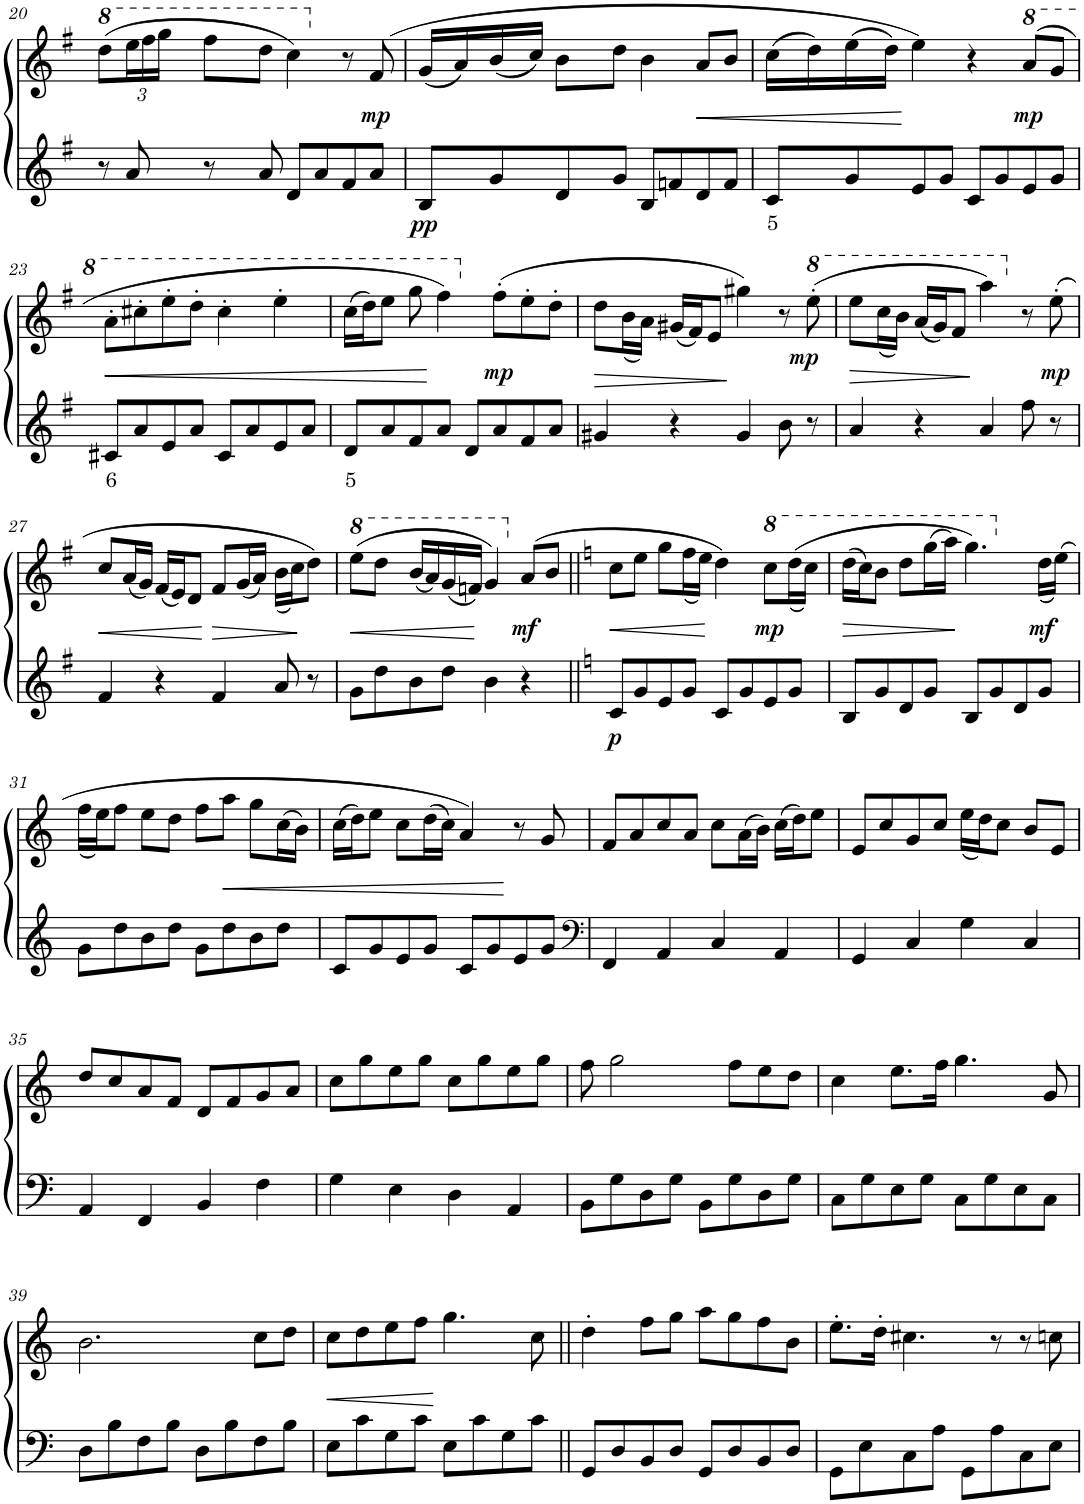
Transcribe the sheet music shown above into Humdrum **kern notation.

**kern	**text	**kern	**dynam	**harte	**kern	**text	**text	**kern	**kern	**harte
*part4	*part4	*part4	*part4	*part4	*part3	*part3	*part3	*part2	*part1	*part1
*staff5	*staff5	*staff4	*staff4/5	*	*staff3	*staff3	*staff3	*staff2	*staff1	*
*I"Piano	*	*	*	*	*I"Piano	*	*	*I"Piano	*I"Piano	*
*I'Pno	*	*	*	*	*I'Pno	*	*	*I'Pno	*I'Pno	*
!!LO:PB:g=z
*clefG2	*	*clefG2	*	*	*clefF4	*	*	*clefG2	*clefG2	*
*k[f#]	*	*k[f#]	*	*	*k[f#]	*	*	*k[f#]	*k[f#]	*
*M4/4	*	*M4/4	*	*	*M4/4	*	*	*M4/4	*M4/4	*
*	*	*8va	*	*	*	*	*	*	*	*
=20	=20	=20	=20	=20	=20	=20	=20	=20	=20	=20
8r	.	(8ddd\L	.	.	1C	5	.	1d 1f# 1a	1a	.
*	*	*Xbrackettup	*	*	*	*	*	*	*	*
8a/	.	24eee\L	.	.	.	.	.	.	.	.
.	.	24fff#\	.	.	.	.	.	.	.	.
.	.	24ggg\JJ	.	.	.	.	.	.	.	.
8r	.	8fff#\L	.	.	.	.	.	.	.	.
8a/	.	8ddd\J	.	.	.	.	.	.	.	.
8d/L	.	4ccc\)	.	.	.	.	.	.	.	.
8a/	.	.	.	.	.	.	.	.	.	.
*	*	*X8va	*	*	*	*	*	*	*	*
8f#/	.	8r	.	.	.	.	.	.	.	.
!	!	!	!LO:DY:b	!	!	!	!	!	!	!
8a/J	.	(8f#/	mp	.	.	.	.	.	.	.
=21	=21	=21	=21	=21	=21	=21	=21	=21	=21	=21
!	!	!	!LO:DY:b=2	!	!	!	!	!	!	!
8B/L	.	(16g/LL	pp	G:maj/3	1r	.	.	1r	1r	.
.	.	16a/)	.	.	.	.	.	.	.	.
8g/	.	(16b/	.	.	.	.	.	.	.	.
.	.	16cc/JJ)	.	.	.	.	.	.	.	.
8d/	.	8b\L	.	.	.	.	.	.	.	.
8g/J	.	8dd\J	.	.	.	.	.	.	.	.
8B/L	.	4b\	.	.	.	.	.	.	.	.
8fn/	.	.	.	.	.	.	.	.	.	.
!	!	!	!LO:HP:b	!	!	!	!	!	!	!
8d/	.	8a/L	<	.	.	.	.	.	.	.
8f/J	.	8b/J	.	.	.	.	.	.	.	.
=22	=22	=22	=22	=22	=22	=22	=22	=22	=22	=22
!	!LO:LY:b	!	!	!	!	!	!	!	!	!
8c/L	5	(16cc\LL	.	.	1r	.	.	1r	1r	.
.	.	16dd\)	.	.	.	.	.	.	.	.
8g/	.	(16ee\	.	.	.	.	.	.	.	.
.	.	16dd\JJ)	.	.	.	.	.	.	.	.
8e/	.	4ee\)	[	.	.	.	.	.	.	.
8g/J	.	.	.	.	.	.	.	.	.	.
8c/L	.	4r	.	.	.	.	.	.	.	.
8g/	.	.	.	.	.	.	.	.	.	.
*	*	*8va	*	*	*	*	*	*	*	*
!	!	!	!LO:DY:b	!	!	!	!	!	!	!
8e/	.	(8aa/L	mp	.	.	.	.	.	.	.
8g/J	.	8gg/J	.	.	.	.	.	.	.	.
!!LO:LB:g=z
=23	=23	=23	=23	=23	=23	=23	=23	=23	=23	=23
!	!LO:LY:b	!	!LO:HP:b	!	!	!	!	!	!	!
8c#X/L	6	8aa'\L	<	.	1r	.	.	1r	1r	.
8a/	.	8ccc#X'\	.	.	.	.	.	.	.	.
8e/	.	8eee'\	.	.	.	.	.	.	.	.
8a/J	.	8ddd'\J	.	.	.	.	.	.	.	.
8c#/L	.	4ccc#'\	.	.	.	.	.	.	.	.
8a/	.	.	.	.	.	.	.	.	.	.
8e/	.	4eee'\	.	.	.	.	.	.	.	.
8a/J	.	.	.	.	.	.	.	.	.	.
=24	=24	=24	=24	=24	=24	=24	=24	=24	=24	=24
!	!LO:LY:b	!	!	!	!	!	!	!	!	!
8d/L	5	(16ccc\LL	.	.	1r	.	.	1r	1r	.
.	.	16ddd\J)	.	.	.	.	.	.	.	.
8a/	.	8eee\J	.	.	.	.	.	.	.	.
8f#/	.	8ggg\	.	.	.	.	.	.	.	.
8a/J	.	4fff#\)	[	.	.	.	.	.	.	.
8d/L	.	.	.	.	.	.	.	.	.	.
*	*	*X8va	*	*	*	*	*	*	*	*
!	!	!	!LO:DY:b	!	!	!	!	!	!	!
8a/	.	(8ff#'\L	mp	.	.	.	.	.	.	.
8f#/	.	8ee'\	.	.	.	.	.	.	.	.
8a/J	.	8dd'\J	.	.	.	.	.	.	.	.
=25	=25	=25	=25	=25	=25	=25	=25	=25	=25	=25
!	!	!	!LO:HP:b	!LO:H:kt=7	!	!	!	!	!	!
4g#X/	.	8dd\L	>	E:7/3	1GG#X	6	5	1e 1b 1dd	1dd	.
.	.	(<16b\L	.	.	.	.	.	.	.	.
.	.	16a\JJ)	.	.	.	.	.	.	.	.
4r	.	(<16g#X/LL	.	.	.	.	.	.	.	.
.	.	16f#/J)	.	.	.	.	.	.	.	.
.	.	8e/J	.	.	.	.	.	.	.	.
4g#/	.	4gg#X\)	]	.	.	.	.	.	.	.
8b\	.	8r	.	.	.	.	.	.	.	.
*	*	*8va	*	*	*	*	*	*	*	*
!	!	!	!LO:DY:b	!	!	!	!	!	!	!
8r	.	(8eee'\	mp	.	.	.	.	.	.	.
=26	=26	=26	=26	=26	=26	=26	=26	=26	=26	=26
!	!	!	!LO:HP:b	!LO:H:kt=m	!	!	!	!	!	!
4a/	.	8eee\L	>	A:min	1AA	5	.	1e 1a 1cc	1cc	.
.	.	(<16ccc\L	.	.	.	.	.	.	.	.
.	.	16bb\JJ)	.	.	.	.	.	.	.	.
4r	.	(<16aa/LL	.	.	.	.	.	.	.	.
.	.	16gg/J)	.	.	.	.	.	.	.	.
.	.	8ff#/J	.	.	.	.	.	.	.	.
4a/	.	4aaa\)	]	.	.	.	.	.	.	.
*	*	*X8va	*	*	*	*	*	*	*	*
8ff#\	.	8r	.	.	.	.	.	.	.	.
!	!	!	!LO:DY:b	!	!	!	!	!	!	!
8r	.	(8ee'\	mp	.	.	.	.	.	.	.
!!LO:LB:g=z
=27	=27	=27	=27	=27	=27	=27	=27	=27	=27	=27
!	!	!	!LO:HP:b	!LO:H:kt=7	!	!	!	!	!	!
4f#/	.	8cc/L	<	D:7/3	1FF#	6	5	1d 1a 1cc	1cc	.
.	.	(<16a/L	.	.	.	.	.	.	.	.
.	.	16g/JJ)	.	.	.	.	.	.	.	.
4r	.	(<16f#/LL	.	.	.	.	.	.	.	.
.	.	16e/J)	.	.	.	.	.	.	.	.
.	.	8d/J	.	.	.	.	.	.	.	.
!	!	!	!LO:HP:n=1:b	!	!	!	!	!	!	!
4f#/	.	8f#/L	[ >	.	.	.	.	.	.	.
.	.	(<16g/L	.	.	.	.	.	.	.	.
.	.	16a/JJ)	.	.	.	.	.	.	.	.
8a/	.	(<16b\LL	.	.	.	.	.	.	.	.
.	.	16cc\J)	.	.	.	.	.	.	.	.
8r	.	8dd\J)	]	.	.	.	.	.	.	.
=28	=28	=28	=28	=28	=28	=28	=28	=28	=28	=28
!	!	!	!LO:HP:b	!	!	!	!	!	!	!
8g\L	.	(8eee\L	<	G:maj	1GG	5	.	1d 1g 1b	1b	.
*	*	*8va	*	*	*	*	*	*	*	*
8dd\	.	8ddd\J	.	.	.	.	.	.	.	.
8b\	.	(<16bb/LL	.	.	.	.	.	.	.	.
.	.	16aa/)	.	.	.	.	.	.	.	.
8dd\J	.	(<16gg/	.	.	.	.	.	.	.	.
.	.	16ffn/JJ)	.	.	.	.	.	.	.	.
4b\	.	4gg/)	[	.	.	.	.	.	.	.
*	*	*X8va	*	*	*	*	*	*	*	*
!	!	!	!LO:DY:b	!	!	!	!	!	!	!
4r	.	(8a/L	mf	.	.	.	.	.	.	.
.	.	8b/J	.	.	.	.	.	.	.	.
=29||	=29||	=29||	=29||	=29||	=29||	=29||	=29||	=29||	=29||	=29||
*k[]	*	*k[]	*	*	*k[]	*	*	*k[]	*k[]	*
!	!	!	!	!	!	!	!	!	!LO:TX:a:t=Jupiter	!
!	!	!	!LO:HP:b	!	!	!	!	!	!	!
!	!	!	!LO:DY:n=1:b=2	!	!	!	!	!	!	!
8c/L	.	8cc\L	< p	.	1C	5	.	1e 1g 1cc	1cc	C:maj
8g/	.	8ee\J	.	.	.	.	.	.	.	.
8e/	.	8gg\L	.	.	.	.	.	.	.	.
8g/J	.	(<16ff\L	.	.	.	.	.	.	.	.
.	.	16ee\JJ)	.	.	.	.	.	.	.	.
8c/L	.	4dd\)	[	.	.	.	.	.	.	.
8g/	.	.	.	.	.	.	.	.	.	.
*	*	*8va	*	*	*	*	*	*	*	*
!	!	!	!LO:DY:n=2:b	!	!	!	!	!	!	!
8e/	.	8ccc\L	mp	.	.	.	.	.	.	.
8g/J	.	(<(16ddd\L	.	.	.	.	.	.	.	.
.	.	16ccc\JJ)	.	.	.	.	.	.	.	.
=30	=30	=30	=30	=30	=30	=30	=30	=30	=30	=30
!	!	!	!LO:HP:b	!	!	!	!	!	!	!
8B/L	.	(16ddd\LL	>	.	1BB	6	.	1d 1g 1b	1dd	G:maj/3
.	.	16ccc\J)	.	.	.	.	.	.	.	.
8g/	.	8bb\J	.	.	.	.	.	.	.	.
8d/	.	8ddd\L	.	.	.	.	.	.	.	.
8g/J	.	(>16ggg\L	.	.	.	.	.	.	.	.
.	.	16aaa\JJ)	.	.	.	.	.	.	.	.
8B/L	.	4.ggg\)	]	.	.	.	.	.	.	.
8g/	.	.	.	.	.	.	.	.	.	.
8d/	.	.	.	.	.	.	.	.	.	.
*	*	*X8va	*	*	*	*	*	*	*	*
!	!	!	!LO:DY:b	!	!	!	!	!	!	!
8g/J	.	(<16dd\LL	mf	.	.	.	.	.	.	.
.	.	(16ee\JJ)	.	.	.	.	.	.	.	.
!!LO:LB:g=z
=31	=31	=31	=31	=31	=31	=31	=31	=31	=31	=31
8g\L	.	(<16ff\LL	.	.	1GG	5	.	1g 1b 1dd	1ff	G:maj
.	.	16ee\J)	.	.	.	.	.	.	.	.
8dd\	.	8ff\J	.	.	.	.	.	.	.	.
8b\	.	8ee\L	.	.	.	.	.	.	.	.
8dd\J	.	8dd\J	.	.	.	.	.	.	.	.
8g\L	.	8ff\L	.	.	.	.	.	.	.	.
!	!	!	!LO:HP:b	!	!	!	!	!	!	!
8dd\	.	8aa\J	<	.	.	.	.	.	.	.
8b\	.	8gg\L	.	.	.	.	.	.	.	.
8dd\J	.	(16cc\L	.	.	.	.	.	.	.	.
.	.	16b\JJ)	.	.	.	.	.	.	.	.
=32	=32	=32	=32	=32	=32	=32	=32	=32	=32	=32
8c/L	.	(16cc\LL	.	.	1C	5	.	1e 1g 1cc	1ee	C:maj
.	.	16dd\J)	.	.	.	.	.	.	.	.
8g/	.	8ee\J	.	.	.	.	.	.	.	.
8e/	.	8cc\L	.	.	.	.	.	.	.	.
8g/J	.	(16dd\L	.	.	.	.	.	.	.	.
.	.	16cc\JJ)	.	.	.	.	.	.	.	.
8c/L	.	4a/)	.	.	.	.	.	.	.	.
8g/	.	.	.	.	.	.	.	.	.	.
8e/	.	8r	[	.	.	.	.	.	.	.
8g/J	.	8g/	.	.	.	.	.	.	.	.
=33	=33	=33	=33	=33	=33	=33	=33	=33	=33	=33
*clefF4	*	*	*	*	*	*	*	*	*	*
!	!	!	!	!	!	!	!	!	!LO:TX:a:t=Prinner	!
4FF/	.	8f/L	.	.	1F	5	.	1f 1a 1cc	1aa	.
.	.	8a/	.	.	.	.	.	.	.	.
4AA/	.	8cc/	.	.	.	.	.	.	.	.
.	.	8a/J	.	.	.	.	.	.	.	.
4C/	.	8cc\L	.	.	.	.	.	.	.	.
.	.	(16a\L	.	.	.	.	.	.	.	.
.	.	16b\JJ)	.	.	.	.	.	.	.	.
4AA/	.	(16cc\LL	.	.	.	.	.	.	.	.
.	.	16dd\J)	.	.	.	.	.	.	.	.
.	.	8ee\J	.	.	.	.	.	.	.	.
=34	=34	=34	=34	=34	=34	=34	=34	=34	=34	=34
4GG/	.	8e/L	.	.	1E	6	.	1c 1g 1cc	1gg	.
.	.	8cc/	.	.	.	.	.	.	.	.
4C/	.	8g/	.	.	.	.	.	.	.	.
.	.	8cc/J	.	.	.	.	.	.	.	.
4G\	.	(<16ee\LL	.	.	.	.	.	.	.	.
.	.	16dd\J)	.	.	.	.	.	.	.	.
.	.	8cc\J	.	.	.	.	.	.	.	.
4C/	.	8b/L	.	.	.	.	.	.	.	.
.	.	8e/J	.	.	.	.	.	.	.	.
!!LO:LB:g=z
=35	=35	=35	=35	=35	=35	=35	=35	=35	=35	=35
4AA/	.	8dd/L	.	.	2D	7	.	2f 2a 2cc	1ff	.
.	.	8cc/	.	.	.	.	.	.	.	.
4FF/	.	8a/	.	.	.	.	.	.	.	.
.	.	8f/J	.	.	.	.	.	.	.	.
4BB/	.	8d/L	.	.	2D	6	.	2f 2f 2b	.	.
.	.	8f/	.	.	.	.	.	.	.	.
4F\	.	8g/	.	.	.	.	.	.	.	.
.	.	8a/J	.	.	.	.	.	.	.	.
=36	=36	=36	=36	=36	=36	=36	=36	=36	=36	=36
4G\	.	8cc\L	.	.	1C	5	.	1e 1g 1cc	1ee	.
.	.	8gg\	.	.	.	.	.	.	.	.
4E\	.	8ee\	.	.	.	.	.	.	.	.
.	.	8gg\J	.	.	.	.	.	.	.	.
4D\	.	8cc\L	.	.	.	.	.	.	.	.
.	.	8gg\	.	.	.	.	.	.	.	.
4AA/	.	8ee\	.	.	.	.	.	.	.	.
.	.	8gg\J	.	.	.	.	.	.	.	.
=37	=37	=37	=37	=37	=37	=37	=37	=37	=37	=37
!	!	!	!	!	!	!	!	!	!LO:TX:a:t=Fenaroli	!
8BB\L	.	8ff\	.	.	1BB	6	.	1g 1g 1dd	1ff	.
8G\	.	2gg\	.	.	.	.	.	.	.	.
8D\	.	.	.	.	.	.	.	.	.	.
8G\J	.	.	.	.	.	.	.	.	.	.
8BB\L	.	.	.	.	.	.	.	.	.	.
8G\	.	8ff\L	.	.	.	.	.	.	.	.
8D\	.	8ee\	.	.	.	.	.	.	.	.
8G\J	.	8dd\J	.	.	.	.	.	.	.	.
=38	=38	=38	=38	=38	=38	=38	=38	=38	=38	=38
8C\L	.	4cc\	.	.	1C	5	.	1e 1g 1cc	1ee	.
8G\	.	.	.	.	.	.	.	.	.	.
8E\	.	8.ee\L	.	.	.	.	.	.	.	.
8G\J	.	.	.	.	.	.	.	.	.	.
.	.	16ff\Jk	.	.	.	.	.	.	.	.
8C\L	.	4.gg\	.	.	.	.	.	.	.	.
8G\	.	.	.	.	.	.	.	.	.	.
8E\	.	.	.	.	.	.	.	.	.	.
8C\J	.	8g/	.	.	.	.	.	.	.	.
!!LO:LB:g=z
=39	=39	=39	=39	=39	=39	=39	=39	=39	=39	=39
8D\L	.	2.b\	.	.	1D	6	.	1d 1f 1b	1b	.
8B\	.	.	.	.	.	.	.	.	.	.
8F\	.	.	.	.	.	.	.	.	.	.
8B\J	.	.	.	.	.	.	.	.	.	.
8D\L	.	.	.	.	.	.	.	.	.	.
8B\	.	.	.	.	.	.	.	.	.	.
8F\	.	8cc\L	.	.	.	.	.	.	.	.
8B\J	.	8dd\J	.	.	.	.	.	.	.	.
=40	=40	=40	=40	=40	=40	=40	=40	=40	=40	=40
!	!	!	!LO:HP:b	!	!	!	!	!	!	!
8E\L	.	8cc\L	<	.	1E	6	.	1c 1g 1cc	1cc	.
8c\	.	8dd\	.	.	.	.	.	.	.	.
8G\	.	8ee\	.	.	.	.	.	.	.	.
8c\J	.	8ff\J	.	.	.	.	.	.	.	.
8E\L	.	4.gg\	[	.	.	.	.	.	.	.
8c\	.	.	.	.	.	.	.	.	.	.
8G\	.	.	.	.	.	.	.	.	.	.
8c\J	.	8cc\	.	.	.	.	.	.	.	.
=41||	=41||	=41||	=41||	=41||	=41||	=41||	=41||	=41||	=41||	=41||
!	!	!	!	!	!	!	!	!	!LO:TX:a:t=Cadenza Doppia	!
8GG/L	.	4dd'\	.	.	1G	5	.	1g 1b 1dd	1dd	.
8D/	.	.	.	.	.	.	.	.	.	.
8BB/	.	8ff\L	.	.	.	.	.	.	.	.
8D/J	.	8gg\J	.	.	.	.	.	.	.	.
8GG/L	.	8aa\L	.	.	.	.	.	.	.	.
8D/	.	8gg\	.	.	.	.	.	.	.	.
8BB/	.	8ff\	.	.	.	.	.	.	.	.
8D/J	.	8b\J	.	.	.	.	.	.	.	.
=42	=42	=42	=42	=42	=42	=42	=42	=42	=42	=42
8GG\L	.	8.ee'\L	.	.	1G	6	4	1a 1cc 1ee	1ee	.
8E\	.	.	.	.	.	.	.	.	.	.
.	.	16dd'\Jk	.	.	.	.	.	.	.	.
8C\	.	4.cc#X\	.	.	.	.	.	.	.	.
8A\J	.	.	.	.	.	.	.	.	.	.
8GG\L	.	.	.	.	.	.	.	.	.	.
8A\	.	8r	.	.	.	.	.	.	.	.
8C\	.	8r	.	.	.	.	.	.	.	.
8E\J	.	8ccn\	.	.	.	.	.	.	.	.
=	=	=	=	=	=	=	=	=	=	=
*-	*-	*-	*-	*-	*-	*-	*-	*-	*-	*-
